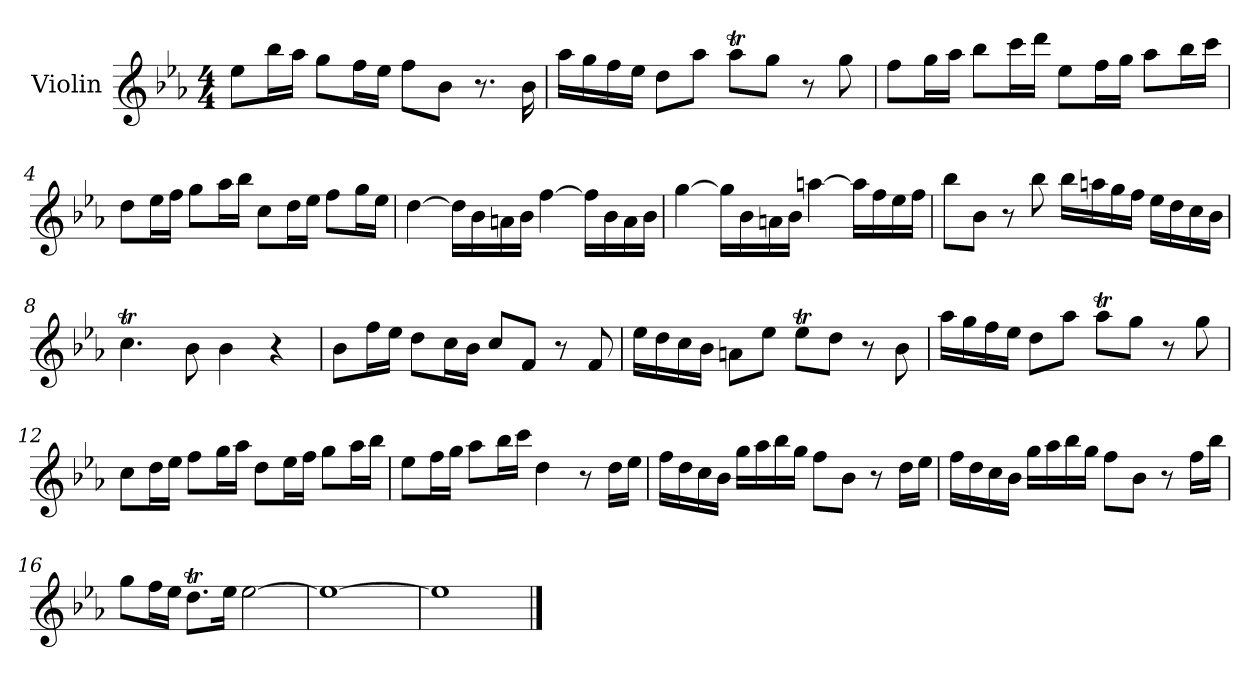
**kern
*part1
*staff1
*I"Violin
*I'Vln.
*clefG2
*k[b-e-a-]
*M4/4
*MM37
=1
8ee-\L
16bb-\L
16aa-\JJ
8gg\L
16ff\L
16ee-\JJ
8ff\L
8b-\J
8.r
16b-\
=2
16aa-\LL
16gg\
16ff\
16ee-\JJ
8dd\L
8aa-\J
8aa-T\L
8gg\J
8r
8gg\
!!LO:LB:g=z
=3
8ff\L
16gg\L
16aa-\JJ
8bb-\L
16ccc\L
16ddd\JJ
8ee-\L
16ff\L
16gg\JJ
8aa-\L
16bb-\L
16ccc\JJ
=4
8dd\L
16ee-\L
16ff\JJ
8gg\L
16aa-\L
16bb-\JJ
8cc\L
16dd\L
16ee-\JJ
8ff\L
16gg\L
16ee-\JJ
!!LO:LB:g=z
=5
[4dd\
16dd\LL]
16b-\
16an\
16b-\JJ
[4ff\
16ff\LL]
16b-\
16a\
16b-\JJ
=6
[4gg\
16gg\LL]
16b-\
16an\
16b-\JJ
[4aan\
16aa\LL]
16ff\
16ee-\
16ff\JJ
!!LO:LB:g=z
=7
8bb-\L
8b-\J
8r
8bb-\
16bb-\LL
16aan\
16gg\
16ff\JJ
16ee-\LL
16dd\
16cc\
16b-\JJ
=8
4.ccT\
8b-\
4b-\
4r
!!LO:LB:g=z
=9
8b-\L
16ff\L
16ee-\JJ
8dd\L
16cc\L
16b-\JJ
8cc/L
8f/J
8r
8f/
=10
16ee-\LL
16dd\
16cc\
16b-\JJ
8an\L
8ee-\J
8ee-T\L
8dd\J
8r
8b-\
!!LO:LB:g=z
=11
16aa-\LL
16gg\
16ff\
16ee-\JJ
8dd\L
8aa-\J
8aa-T\L
8gg\J
8r
8gg\
=12
8cc\L
16dd\L
16ee-\JJ
8ff\L
16gg\L
16aa-\JJ
8dd\L
16ee-\L
16ff\JJ
8gg\L
16aa-\L
16bb-\JJ
!!LO:LB:g=z
=13
8ee-\L
16ff\L
16gg\JJ
8aa-\L
16bb-\L
16ccc\JJ
4dd\
8r
16dd\LL
16ee-\JJ
=14
16ff\LL
16dd\
16cc\
16b-\JJ
16gg\LL
16aa-\
16bb-\
16gg\JJ
8ff\L
8b-\J
8r
16dd\LL
16ee-\JJ
!!LO:LB:g=z
=15
16ff\LL
16dd\
16cc\
16b-\JJ
16gg\LL
16aa-\
16bb-\
16gg\JJ
8ff\L
8b-\J
8r
16ff\LL
16bb-\JJ
=16
8gg\L
16ff\L
16ee-\JJ
8.ddt\L
16ee-\Jk
[2ee-\
=17
1ee-_
=18
1ee-]
==
*-
